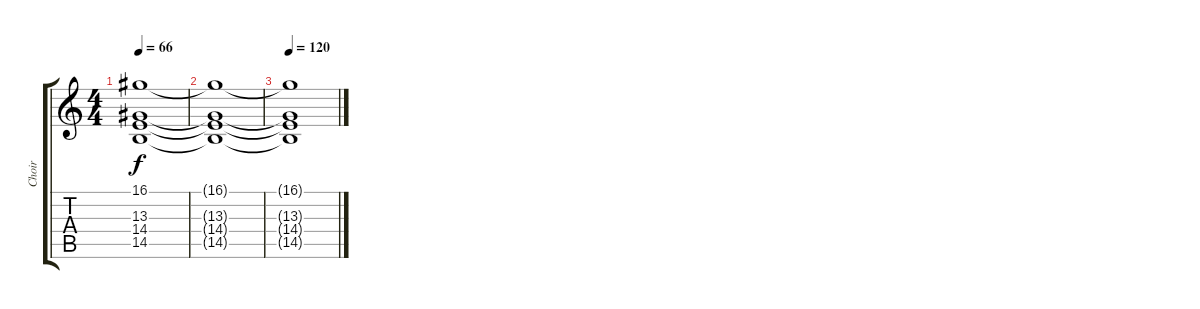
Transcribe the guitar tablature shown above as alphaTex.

\track ("Choir" "Choir") {instrument choiraahs}
\staff {score tabs}
\tuning (E4 B3 G3 D3 A2 E2) {hide}
\ts (4 4)
\tempo 66
\clef g2
\ks c
(16.1 13.3 14.4 14.5).1{dy f} |
(16.1{t} 13.3{t} 14.4{t} 14.5{t}).1 |
\tempo 120
(16.1{t} 13.3{t} 14.4{t} 14.5{t}).1
